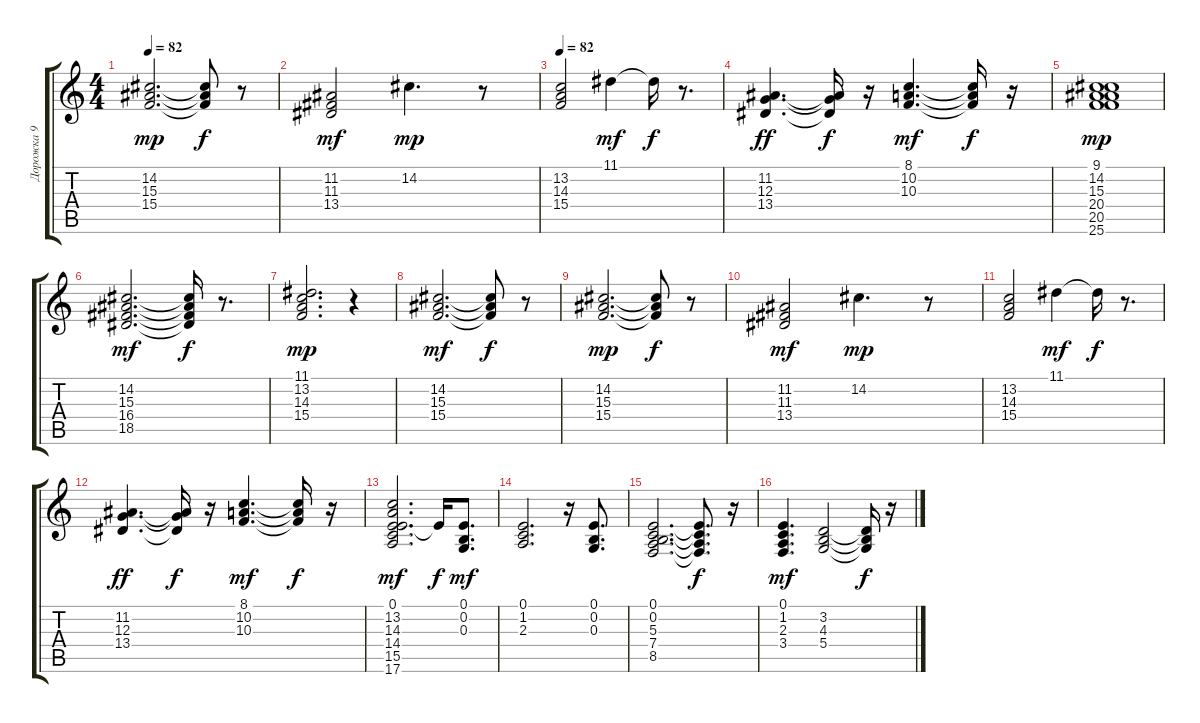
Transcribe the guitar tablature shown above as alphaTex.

\track ("Дорожка 9" "Дорожка 9") {instrument electricpiano2}
\staff {score tabs}
\tuning (E4 B3 G3 D3 A2 E2) {hide}
\ts (4 4)
\tempo 82
\clef g2
\ks c
(14.2 15.3 15.4).2{d dy mp} (14.2{t} 15.3{t} 15.4{t}).8{dy f} r.8 |
(11.2 11.3 13.4).2{dy mf} 14.2.4{d dy mp} r.8 |
\tempo 82
(13.2 14.3 15.4).2 11.1.4{dy mf} 11.1{t}.16{dy f} r.8{d} |
(11.2 12.3 13.4).4{d dy ff} (11.2{t} 12.3{t} 13.4{t}).16{dy f} r.16 (8.1 10.2 10.3).4{d dy mf} (8.1{t} 10.2{t} 10.3{t}).16{dy f} r.16 |
(9.1 14.2 15.3 20.4 20.5 25.6).1{dy mp} |
(14.2 15.3 16.4 18.5).2{d dy mf} (14.2{t} 15.3{t} 16.4{t} 18.5{t}).16{dy f} r.8{d} |
(11.1 13.2 14.3 15.4).2{d dy mp} r.4 |
(14.2 15.3 15.4).2{d dy mf} (14.2{t} 15.3{t} 15.4{t}).8{dy f} r.8 |
(14.2 15.3 15.4).2{d dy mp} (14.2{t} 15.3{t} 15.4{t}).8{dy f} r.8 |
(11.2 11.3 13.4).2{dy mf} 14.2.4{d dy mp} r.8 |
(13.2 14.3 15.4).2 11.1.4{dy mf} 11.1{t}.16{dy f} r.8{d} |
(11.2 12.3 13.4).4{d dy ff} (11.2{t} 12.3{t} 13.4{t}).16{dy f} r.16 (8.1 10.2 10.3).4{d dy mf} (8.1{t} 10.2{t} 10.3{t}).16{dy f} r.16 |
(0.1 13.2 14.3 14.4 15.5 17.6).2{d dy mf} 0.1{t}.16{dy f} (0.1 0.2 0.3).8{d dy mf} |
(0.1 1.2 2.3).2{d} r.16 (0.1 0.2 0.3).8{d} |
(0.1 0.2 5.3 7.4 8.5).2{d} (0.1{t} 5.3{t} 7.4{t} 8.5{t}).8{d dy f} r.16 |
(0.1 1.2 2.3 3.4).4{d dy mf} (3.2 4.3 5.4).2 (3.2{t} 4.3{t} 5.4{t}).16{dy f} r.16
